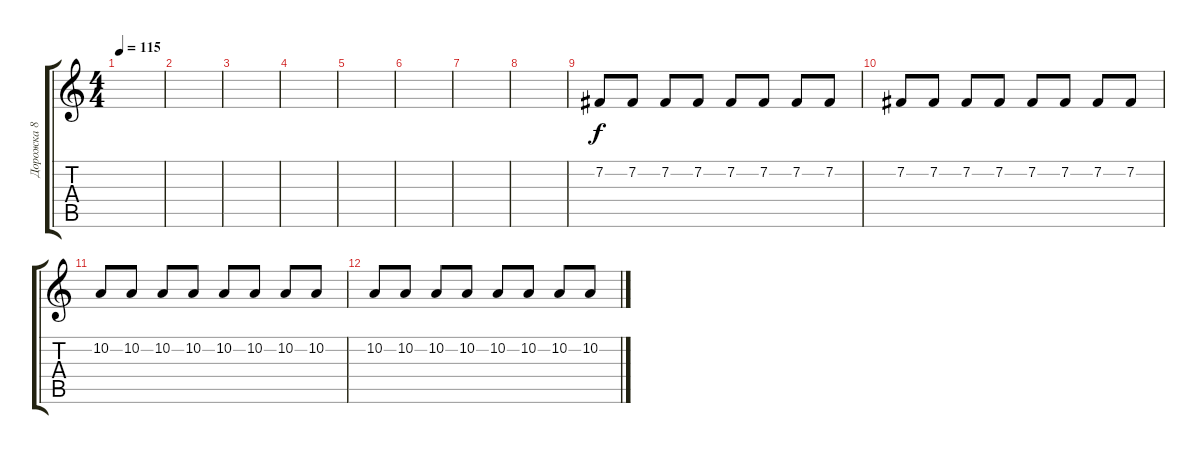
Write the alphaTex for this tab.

\track ("Дорожка 8" "Дорожка 8") {instrument pizzicatostrings}
\staff {score tabs}
\tuning (E4 B3 G3 D3 A2 E2) {hide}
\ts (4 4)
\tempo 115
\clef g2
\ks c
|
|
|
|
|
|
|
|
7.2.8 7.2.8 7.2.8 7.2.8 7.2.8 7.2.8 7.2.8 7.2.8 |
7.2.8 7.2.8 7.2.8 7.2.8 7.2.8 7.2.8 7.2.8 7.2.8 |
10.2.8 10.2.8 10.2.8 10.2.8 10.2.8 10.2.8 10.2.8 10.2.8 |
10.2.8 10.2.8 10.2.8 10.2.8 10.2.8 10.2.8 10.2.8 10.2.8
